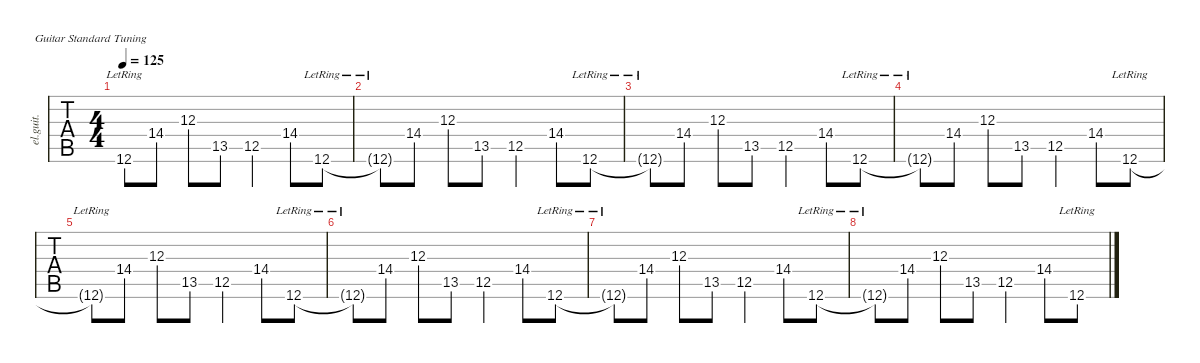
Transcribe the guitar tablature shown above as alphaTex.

\defaultSystemsLayout 4
\hideDynamics
\bracketExtendMode nobrackets
\track ("Clean Guitar 2" "el.guit.") {defaultSystemsLayout 4 multiBarRest instrument electricguitarclean}
\staff {tabs}
\tuning (E4 B3 G3 D3 A2 E2)
\ts (4 4)
\tempo 125
\clef g2
\ks c
12.6{lr t}.8{dy mf} 14.4.8 12.3.8 13.5{acc #}.8 12.5.4 14.4.8 12.6{lr}.8 |
12.6{lr t}.8 14.4.8 12.3.8 13.5{acc #}.8 12.5.4 14.4.8 12.6{lr}.8 |
12.6{lr t}.8 14.4.8 12.3.8 13.5{acc #}.8 12.5.4 14.4.8 12.6{lr}.8 |
12.6{lr t}.8 14.4.8 12.3.8 13.5{acc #}.8 12.5.4 14.4.8 12.6{lr}.8 |
12.6{lr t}.8 14.4.8 12.3.8 13.5{acc #}.8 12.5.4 14.4.8 12.6{lr}.8 |
12.6{lr t}.8 14.4.8 12.3.8 13.5{acc #}.8 12.5.4 14.4.8 12.6{lr}.8 |
12.6{lr t}.8 14.4.8 12.3.8 13.5{acc #}.8 12.5.4 14.4.8 12.6{lr}.8 |
12.6{lr t}.8 14.4.8 12.3.8 13.5{acc #}.8 12.5.4 14.4.8 12.6{lr}.8
